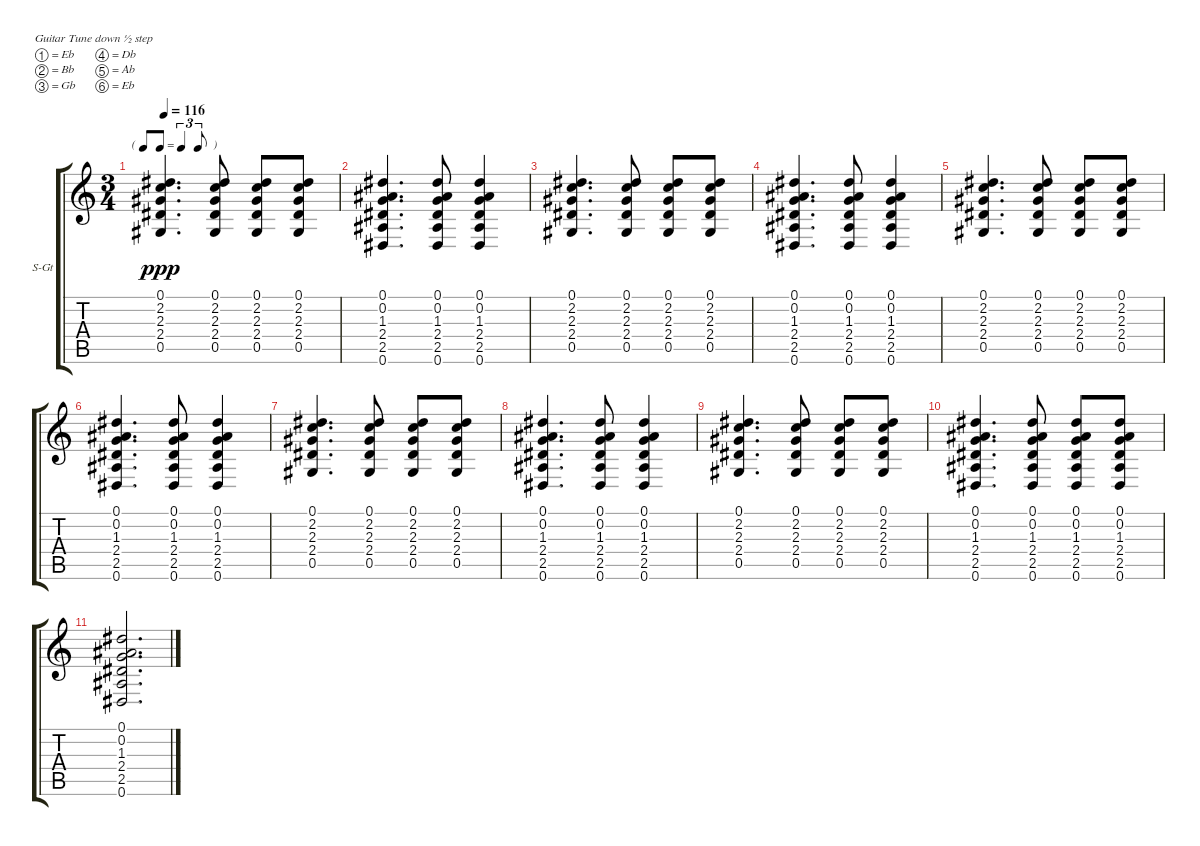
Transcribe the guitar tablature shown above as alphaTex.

\bracketExtendMode groupsimilarinstruments
\firstSystemTrackNameOrientation horizontal
\otherSystemsTrackNameOrientation horizontal
\track ("Acoustic Guitar" "S-Gt") {instrument acousticgrandpiano}
\staff {score tabs}
\tuning (Eb4 Bb3 Gb3 Db3 Ab2 Eb2)
\displaytranspose 12
\ts (3 4)
\tf triplet8th
\tempo 116
\clef g2
\ks c
(0.1 2.2 2.3 2.4 0.5).4{d dy ppp} (0.1 2.2 2.3 2.4 0.5).8 (0.1 2.2 2.3 2.4 0.5).8 (0.1 2.2 2.3 2.4 0.5).8 |
(0.1 0.2 1.3 2.4 2.5 0.6).4{d} (0.1 0.2 1.3 2.4 2.5 0.6).8 (0.1 0.2 1.3 2.4 2.5 0.6).4 |
(0.1 2.2 2.3 2.4 0.5).4{d} (0.1 2.2 2.3 2.4 0.5).8 (0.1 2.2 2.3 2.4 0.5).8 (0.1 2.2 2.3 2.4 0.5).8 |
(0.1 0.2 1.3 2.4 2.5 0.6).4{d} (0.1 0.2 1.3 2.4 2.5 0.6).8 (0.1 0.2 1.3 2.4 2.5 0.6).4 |
(0.1 2.2 2.3 2.4 0.5).4{d} (0.1 2.2 2.3 2.4 0.5).8 (0.1 2.2 2.3 2.4 0.5).8 (0.1 2.2 2.3 2.4 0.5).8 |
(0.1 0.2 1.3 2.4 2.5 0.6).4{d} (0.1 0.2 1.3 2.4 2.5 0.6).8 (0.1 0.2 1.3 2.4 2.5 0.6).4 |
(0.1 2.2 2.3 2.4 0.5).4{d} (0.1 2.2 2.3 2.4 0.5).8 (0.1 2.2 2.3 2.4 0.5).8 (0.1 2.2 2.3 2.4 0.5).8 |
(0.1 0.2 1.3 2.4 2.5 0.6).4{d} (0.1 0.2 1.3 2.4 2.5 0.6).8 (0.1 0.2 1.3 2.4 2.5 0.6).4 |
(0.1 2.2 2.3 2.4 0.5).4{d} (0.1 2.2 2.3 2.4 0.5).8 (0.1 2.2 2.3 2.4 0.5).8 (0.1 2.2 2.3 2.4 0.5).8 |
(0.1 0.2 1.3 2.4 2.5 0.6).4{d} (0.1 0.2 1.3 2.4 2.5 0.6).8 (0.1 0.2 1.3 2.4 2.5 0.6).8 (0.1 0.2 1.3 2.4 2.5 0.6).8 |
(0.1 0.2 1.3 2.4 2.5 0.6).2{d}
